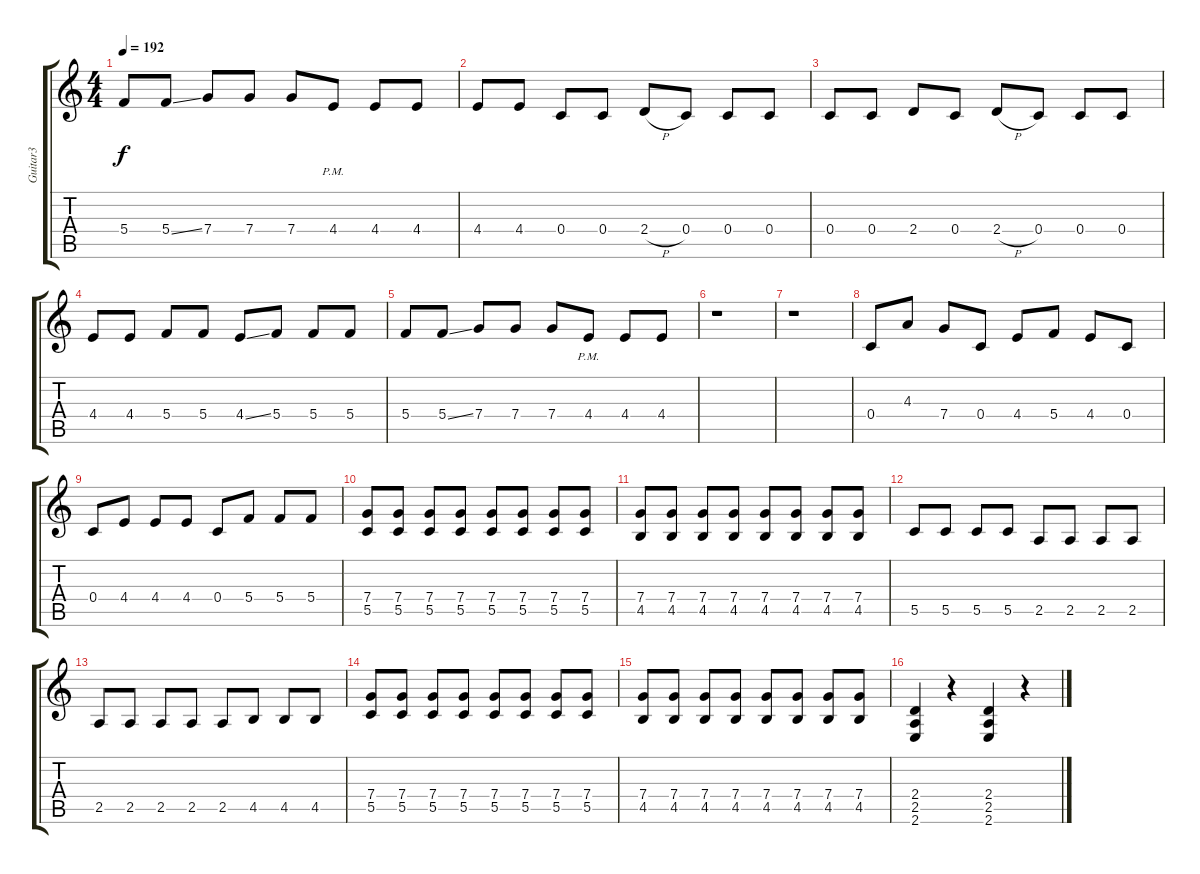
\track ("Guitar3" "Guitar3") {instrument distortionguitar}
\staff {score tabs}
\tuning (D4 A3 F3 C3 G2 D2) {hide}
\ts (4 4)
\tempo 192
\clef g2
\ks c
5.4.8{dy f} 5.4{ss}.8 7.4.8 7.4.8 7.4.8 4.4{pm}.8 4.4.8 4.4.8 |
4.4.8 4.4.8 0.4.8 0.4.8 2.4{h}.8 0.4.8 0.4.8 0.4.8 |
0.4.8 0.4.8 2.4.8 0.4.8 2.4{h}.8 0.4.8 0.4.8 0.4.8 |
4.4.8 4.4.8 5.4.8 5.4.8 4.4{ss}.8 5.4.8 5.4.8 5.4.8 |
5.4.8 5.4{ss}.8 7.4.8 7.4.8 7.4.8 4.4{pm}.8 4.4.8 4.4.8 |
r.1 |
r.1 |
0.4.8 4.3.8 7.4.8 0.4.8 4.4.8 5.4.8 4.4.8 0.4.8 |
0.4.8 4.4.8 4.4.8 4.4.8 0.4.8 5.4.8 5.4.8 5.4.8 |
(7.4 5.5).8 (7.4 5.5).8 (7.4 5.5).8 (7.4 5.5).8 (7.4 5.5).8 (7.4 5.5).8 (7.4 5.5).8 (7.4 5.5).8 |
(7.4 4.5).8 (7.4 4.5).8 (7.4 4.5).8 (7.4 4.5).8 (7.4 4.5).8 (7.4 4.5).8 (7.4 4.5).8 (7.4 4.5).8 |
5.5.8 5.5.8 5.5.8 5.5.8 2.5.8 2.5.8 2.5.8 2.5.8 |
2.5.8 2.5.8 2.5.8 2.5.8 2.5.8 4.5.8 4.5.8 4.5.8 |
(7.4 5.5).8 (7.4 5.5).8 (7.4 5.5).8 (7.4 5.5).8 (7.4 5.5).8 (7.4 5.5).8 (7.4 5.5).8 (7.4 5.5).8 |
(7.4 4.5).8 (7.4 4.5).8 (7.4 4.5).8 (7.4 4.5).8 (7.4 4.5).8 (7.4 4.5).8 (7.4 4.5).8 (7.4 4.5).8 |
(2.4 2.5 2.6).4 r.4 (2.4 2.5 2.6).4 r.4
